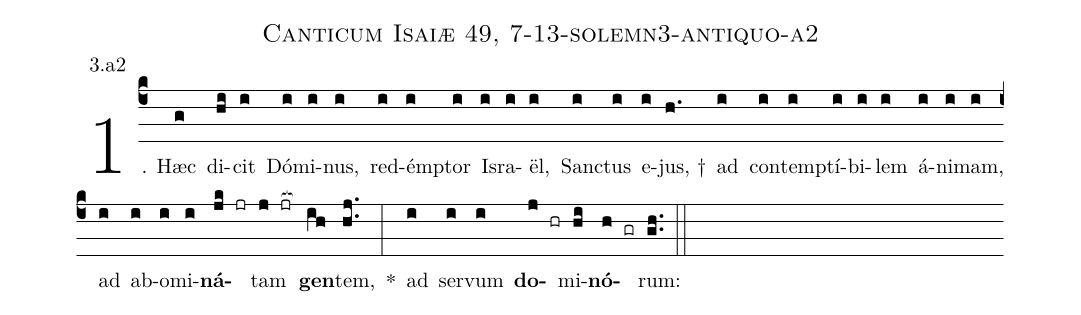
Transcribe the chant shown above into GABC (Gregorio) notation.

name: Canticum Isaiæ 49, 7-13-solemn3-antiquo-a2;
annotation: 3.a2;
%%
(c4)1. Hæc(g) di(hi)cit(i) Dó(i)mi(i)nus,(i) red(i)émp(i)tor(i) Is(i)ra(i)ël,(i) Sanc(i)tus(i) e(i)jus, †(h.) ad(i) con(i)temp(i)tí(i)bi(i)lem(i) á(i)ni(i)mam,(i) ad(i) ab(i)o(i)mi(i)<b>ná</b>(jk jr)tam(j jr[ocb:1{]) <b>gen</b>(ih[ocb:0}])tem,(hj..) *(:) ad(i) ser(i)vum(i) <b>do</b>(j hr)mi(hi)<b>nó</b>(h gr)rum:(gh..) (::)
